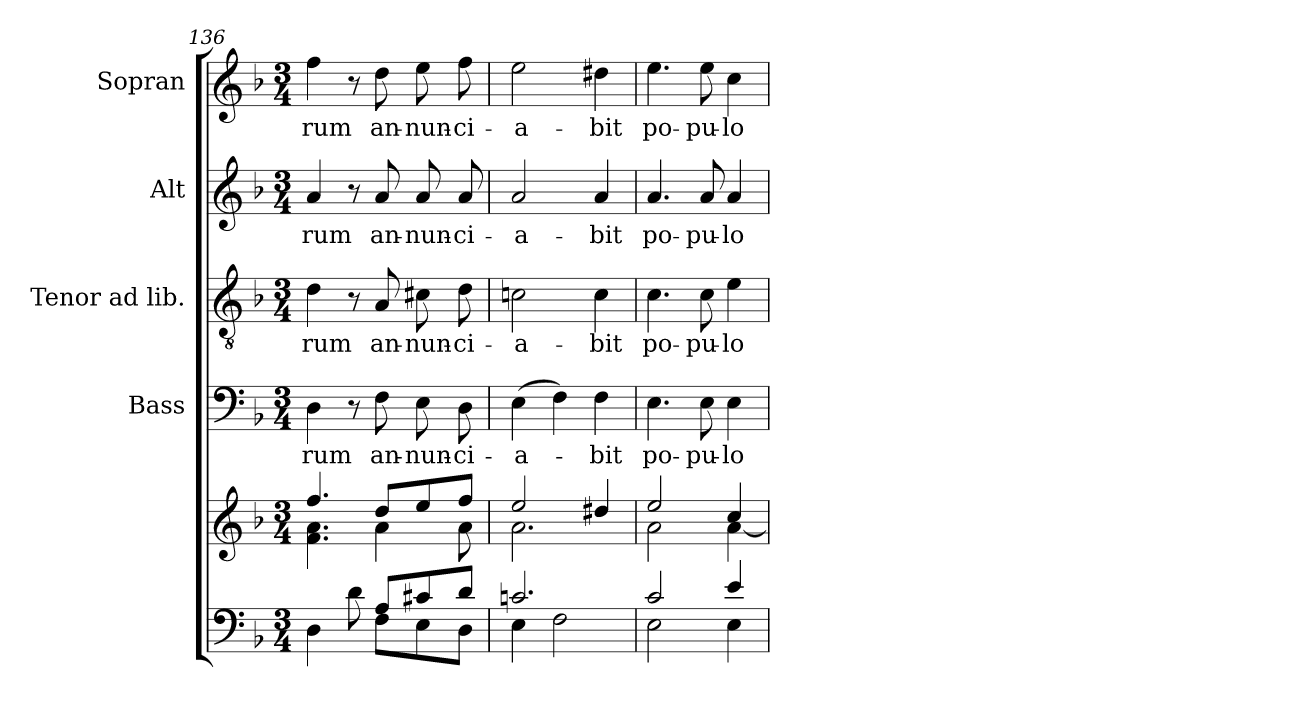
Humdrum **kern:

**kern	**kern	**kern	**text	**kern	**text	**kern	**text	**kern	**text
*part5	*part5	*part4	*part4	*part3	*part3	*part2	*part2	*part1	*part1
*staff6	*staff5	*staff4	*staff4	*staff3	*staff3	*staff2	*staff2	*staff1	*staff1
*	*	*I"Bass	*	*I"Tenor ad lib.	*	*I"Alt	*	*I"Sopran	*
*	*	*I'B.	*	*I'T.	*	*I'A.	*	*I'S.	*
*clefF4	*clefG2	*clefF4	*	*clefGv2	*	*clefG2	*	*clefG2	*
*k[b-]	*k[b-]	*k[b-]	*	*k[b-]	*	*k[b-]	*	*k[b-]	*
*F:	*F:	*F:	*	*F:	*	*F:	*	*F:	*
*M3/4	*M3/4	*M3/4	*	*M3/4	*	*M3/4	*	*M3/4	*
=136	=136	=136	=136	=136	=136	=136	=136	=136	=136
*^	*^	*	*	*	*	*	*	*	*
!	!	!	!	!	!LO:LY:b	!	!LO:LY:b	!	!LO:LY:b	!	!LO:LY:b
4.ryy	4D\	4.ff/	4.f\ 4.a\	4D\	-rum	4d\	-rum	4a/	-rum	4ff\	-rum
.	8d\	.	.	8r	.	8r	.	8r	.	8r	.
!	!	!	!	!	!LO:LY:b	!	!LO:LY:b	!	!LO:LY:b	!	!LO:LY:b
8A/L	8F\L	8dd/L	4a\	8F\	an-	8A/	an-	8a/	an-	8dd\	an-
!	!	!	!	!	!LO:LY:b	!	!LO:LY:b	!	!LO:LY:b	!	!LO:LY:b
8c#X/	8E\	8ee/	.	8E\	-nun-	8c#X\	-nun-	8a/	-nun-	8ee\	-nun-
!	!	!	!	!	!LO:LY:b	!	!LO:LY:b	!	!LO:LY:b	!	!LO:LY:b
8d/J	8D\J	8ff/J	8a\	8D\	-ci-	8d\	-ci-	8a/	-ci-	8ff\	-ci-
=137	=137	=137	=137	=137	=137	=137	=137	=137	=137	=137	=137
!	!	!	!	!	!LO:LY:b	!	!LO:LY:b	!	!LO:LY:b	!	!LO:LY:b
2.cn/	4E\	2ee/	2.a\	(>4E\	-a-	2cn\	-a-	2a/	-a-	2ee\	-a-
.	2F\	.	.	4F\)	.	.	.	.	.	.	.
!	!	!	!	!	!LO:LY:b	!	!LO:LY:b	!	!LO:LY:b	!	!LO:LY:b
.	.	4dd#X/	.	4F\	-bit	4c\	-bit	4a/	-bit	4dd#X\	-bit
=138	=138	=138	=138	=138	=138	=138	=138	=138	=138	=138	=138
!	!	!	!	!	!LO:LY:b	!	!LO:LY:b	!	!LO:LY:b	!	!LO:LY:b
2c/	2E\	2ee/	2a\	4.E\	po-	4.c\	po-	4.a/	po-	4.ee\	po-
!	!	!	!	!	!LO:LY:b	!	!LO:LY:b	!	!LO:LY:b	!	!LO:LY:b
.	.	.	.	8E\	-pu-	8c\	-pu-	8a/	-pu-	8ee\	-pu-
!	!	!	!	!	!LO:LY:b	!	!LO:LY:b	!	!LO:LY:b	!	!LO:LY:b
4e/	4E\	4cc/	[<4a\	4E\	-lo	4e\	-lo	4a/	-lo	4cc\	-lo
*v	*v	*	*	*	*	*	*	*	*	*	*
*	*v	*v	*	*	*	*	*	*	*	*
=	=	=	=	=	=	=	=	=	=
*-	*-	*-	*-	*-	*-	*-	*-	*-	*-
